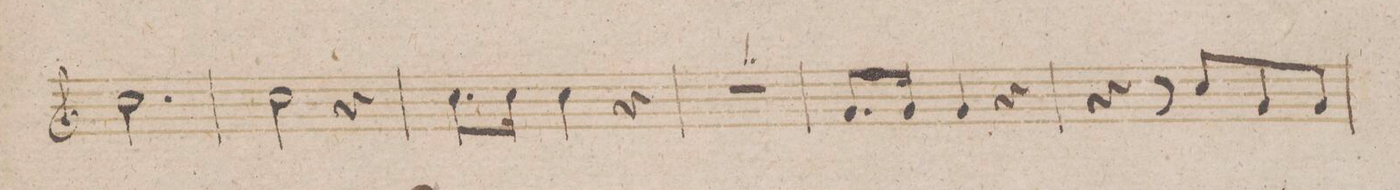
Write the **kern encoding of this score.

**kern	**dynam
*I"Corno 2do in F.	*
*clefG2	*
*k[b-]	*
*met(c|)	*
*M3/4	*
2.f\	.
=137	=137
2f\	.
4r	.
=138	=138
8.f\L	.
16f\Jk	.
4f\	.
4r	.
=139	=139
2.r	.
=140	=140
8.c/L	.
16c/Jk	.
4c/	.
4r	.
=141	=141
4r	.
8r	.
8f/L	.
8c/	.
8c/J	.
=142	=142
*-	*-
